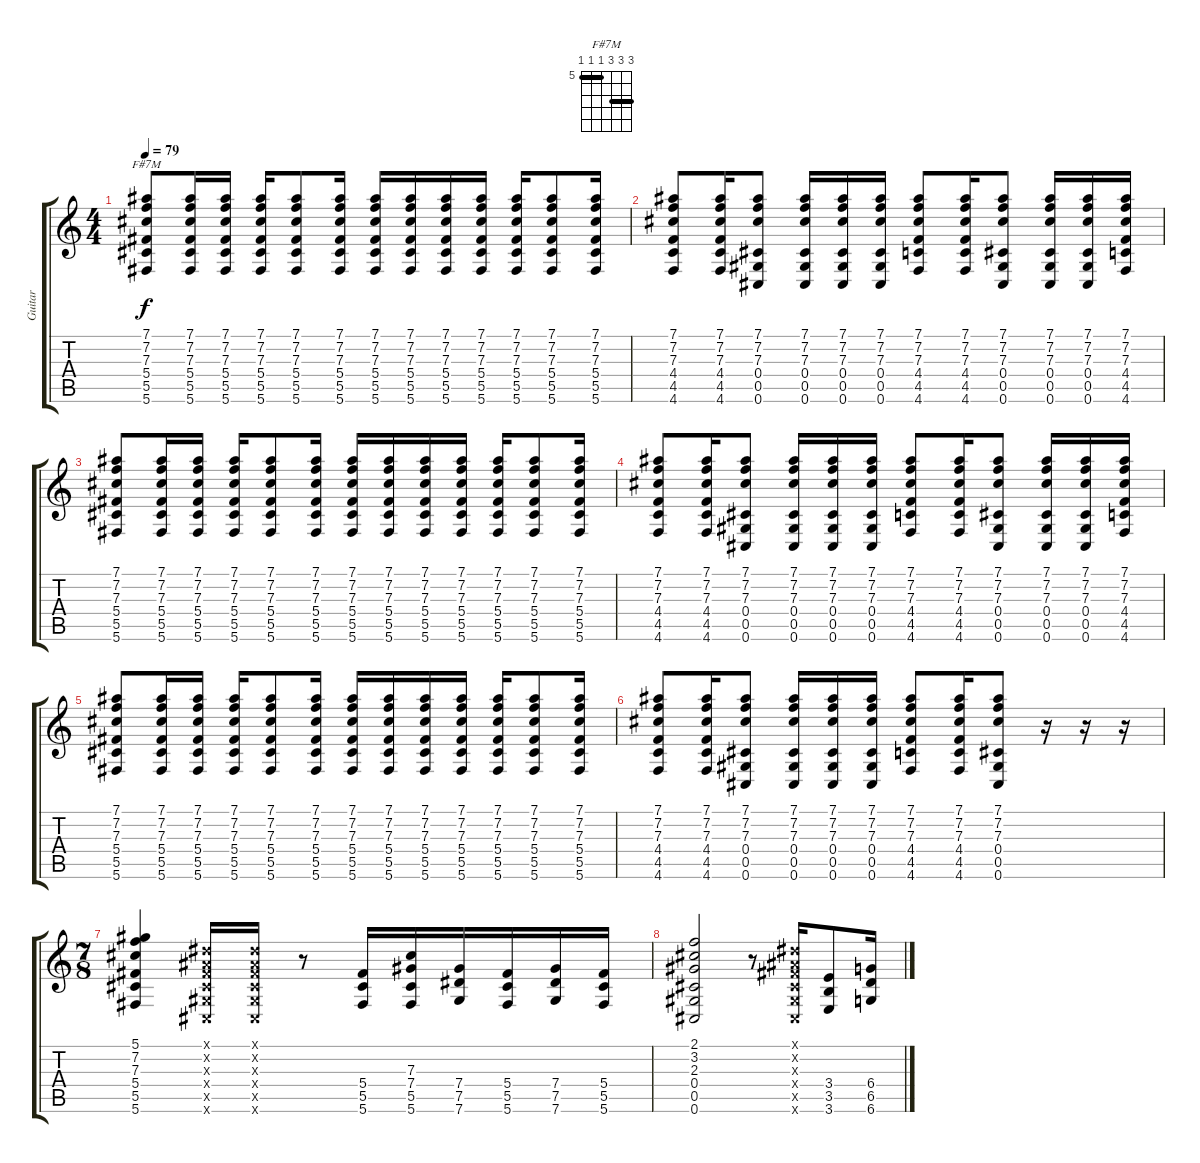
\track ("Guitar" "Guitar") {instrument distortionguitar}
\staff {score tabs}
\tuning (Eb4 Bb3 Gb3 Db3 Ab2 Db2) {hide}
\chord ("F#7M" 7 7 7 5 5 5) {firstfret 5 barre (5 7)}
\ts (4 4)
\tempo 79
\clef g2
\ks c
(7.1 7.2 7.3 5.4 5.5 5.6).8{ch "F#7M" dy f} (7.1 7.2 7.3 5.4 5.5 5.6).16 (7.1 7.2 7.3 5.4 5.5 5.6).16 (7.1 7.2 7.3 5.4 5.5 5.6).16 (7.1 7.2 7.3 5.4 5.5 5.6).8 (7.1 7.2 7.3 5.4 5.5 5.6).16 (7.1 7.2 7.3 5.4 5.5 5.6).16 (7.1 7.2 7.3 5.4 5.5 5.6).16 (7.1 7.2 7.3 5.4 5.5 5.6).16 (7.1 7.2 7.3 5.4 5.5 5.6).16 (7.1 7.2 7.3 5.4 5.5 5.6).16 (7.1 7.2 7.3 5.4 5.5 5.6).8 (7.1 7.2 7.3 5.4 5.5 5.6).16 |
(7.1 7.2 7.3 4.4 4.5 4.6).8 (7.1 7.2 7.3 4.4 4.5 4.6).16 (7.1 7.2 7.3 0.4 0.5 0.6).8 (7.1 7.2 7.3 0.4 0.5 0.6).16 (7.1 7.2 7.3 0.4 0.5 0.6).16 (7.1 7.2 7.3 0.4 0.5 0.6).16 (7.1 7.2 7.3 4.4 4.5 4.6).8 (7.1 7.2 7.3 4.4 4.5 4.6).16 (7.1 7.2 7.3 0.4 0.5 0.6).8 (7.1 7.2 7.3 0.4 0.5 0.6).16 (7.1 7.2 7.3 0.4 0.5 0.6).16 (7.1 7.2 7.3 4.4 4.5 4.6).16 |
(7.1 7.2 7.3 5.4 5.5 5.6).8 (7.1 7.2 7.3 5.4 5.5 5.6).16 (7.1 7.2 7.3 5.4 5.5 5.6).16 (7.1 7.2 7.3 5.4 5.5 5.6).16 (7.1 7.2 7.3 5.4 5.5 5.6).8 (7.1 7.2 7.3 5.4 5.5 5.6).16 (7.1 7.2 7.3 5.4 5.5 5.6).16 (7.1 7.2 7.3 5.4 5.5 5.6).16 (7.1 7.2 7.3 5.4 5.5 5.6).16 (7.1 7.2 7.3 5.4 5.5 5.6).16 (7.1 7.2 7.3 5.4 5.5 5.6).16 (7.1 7.2 7.3 5.4 5.5 5.6).8 (7.1 7.2 7.3 5.4 5.5 5.6).16 |
(7.1 7.2 7.3 4.4 4.5 4.6).8 (7.1 7.2 7.3 4.4 4.5 4.6).16 (7.1 7.2 7.3 0.4 0.5 0.6).8 (7.1 7.2 7.3 0.4 0.5 0.6).16 (7.1 7.2 7.3 0.4 0.5 0.6).16 (7.1 7.2 7.3 0.4 0.5 0.6).16 (7.1 7.2 7.3 4.4 4.5 4.6).8 (7.1 7.2 7.3 4.4 4.5 4.6).16 (7.1 7.2 7.3 0.4 0.5 0.6).8 (7.1 7.2 7.3 0.4 0.5 0.6).16 (7.1 7.2 7.3 0.4 0.5 0.6).16 (7.1 7.2 7.3 4.4 4.5 4.6).16 |
(7.1 7.2 7.3 5.4 5.5 5.6).8 (7.1 7.2 7.3 5.4 5.5 5.6).16 (7.1 7.2 7.3 5.4 5.5 5.6).16 (7.1 7.2 7.3 5.4 5.5 5.6).16 (7.1 7.2 7.3 5.4 5.5 5.6).8 (7.1 7.2 7.3 5.4 5.5 5.6).16 (7.1 7.2 7.3 5.4 5.5 5.6).16 (7.1 7.2 7.3 5.4 5.5 5.6).16 (7.1 7.2 7.3 5.4 5.5 5.6).16 (7.1 7.2 7.3 5.4 5.5 5.6).16 (7.1 7.2 7.3 5.4 5.5 5.6).16 (7.1 7.2 7.3 5.4 5.5 5.6).8 (7.1 7.2 7.3 5.4 5.5 5.6).16 |
(7.1 7.2 7.3 4.4 4.5 4.6).8 (7.1 7.2 7.3 4.4 4.5 4.6).16 (7.1 7.2 7.3 0.4 0.5 0.6).8 (7.1 7.2 7.3 0.4 0.5 0.6).16 (7.1 7.2 7.3 0.4 0.5 0.6).16 (7.1 7.2 7.3 0.4 0.5 0.6).16 (7.1 7.2 7.3 4.4 4.5 4.6).8 (7.1 7.2 7.3 4.4 4.5 4.6).16 (7.1 7.2 7.3 0.4 0.5 0.6).8 r.16 r.16 r.16 |
\ts (7 8)
(5.1 7.2 7.3 5.4 5.5 5.6).4{instrument distortionguitar} (0.1{x} 0.2{x} 0.3{x} 0.4{x} 0.5{x} 0.6{x}).16 (0.1{x} 0.2{x} 0.3{x} 0.4{x} 0.5{x} 0.6{x}).16 r.8 (5.4 5.5 5.6).16 (7.3 7.4 5.5 5.6).16 (7.4 7.5 7.6).16 (5.4 5.5 5.6).16 (7.4 7.5 7.6).16 (5.4 5.5 5.6).16 |
(2.1 3.2 2.3 0.4 0.5 0.6).2 r.8 (0.1{x} 0.2{x} 0.3{x} 0.4{x} 0.5{x} 0.6{x}).16 (3.4 3.5 3.6).8 (6.4 6.5 6.6).16
